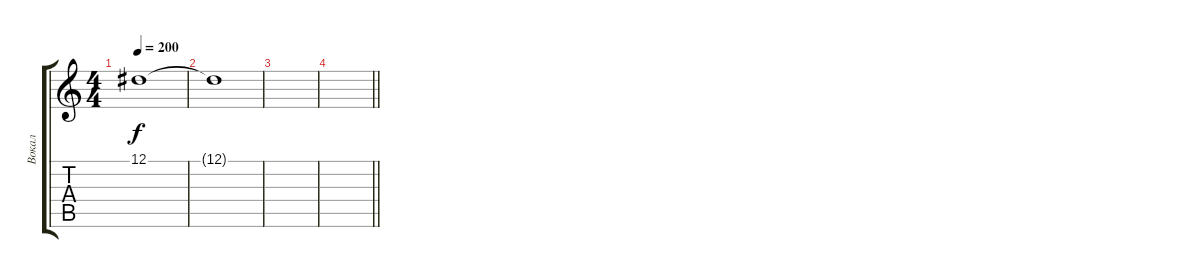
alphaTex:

\track ("Вокал" "Вокал") {instrument lead2sawtooth}
\staff {score tabs}
\tuning (Eb4 Bb3 Gb3 Db3 Ab2 Eb2) {hide}
\ts (4 4)
\tempo 200
\clef g2
\ks c
12.1{t}.1{dy f} |
12.1{t}.1 |
|
\barLineRight lightlight
